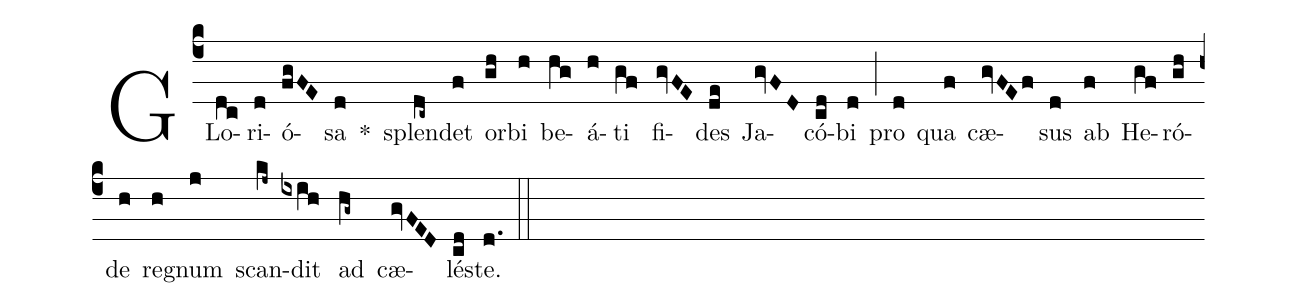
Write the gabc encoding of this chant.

%%
%i-g
(c4)
GLo(dc)ri(d)ó(fgFE)sa(d) *()
splen(dc~)det(f) or(gh)bi(h) be(hg)á(h)ti(gf) fi(gvFE)des(de) Ja(gvFD)có(cd)bi(d) (;)
pro(d) qua(f) cæ(gvFEf)sus(d) ab(f) He(gf)ró(gh)de(h) re(h)gnum(j) scan(kj~)dit(ixih) ad(hg~) cæ(gvFED)lés(cd)te.(d.) (::)
